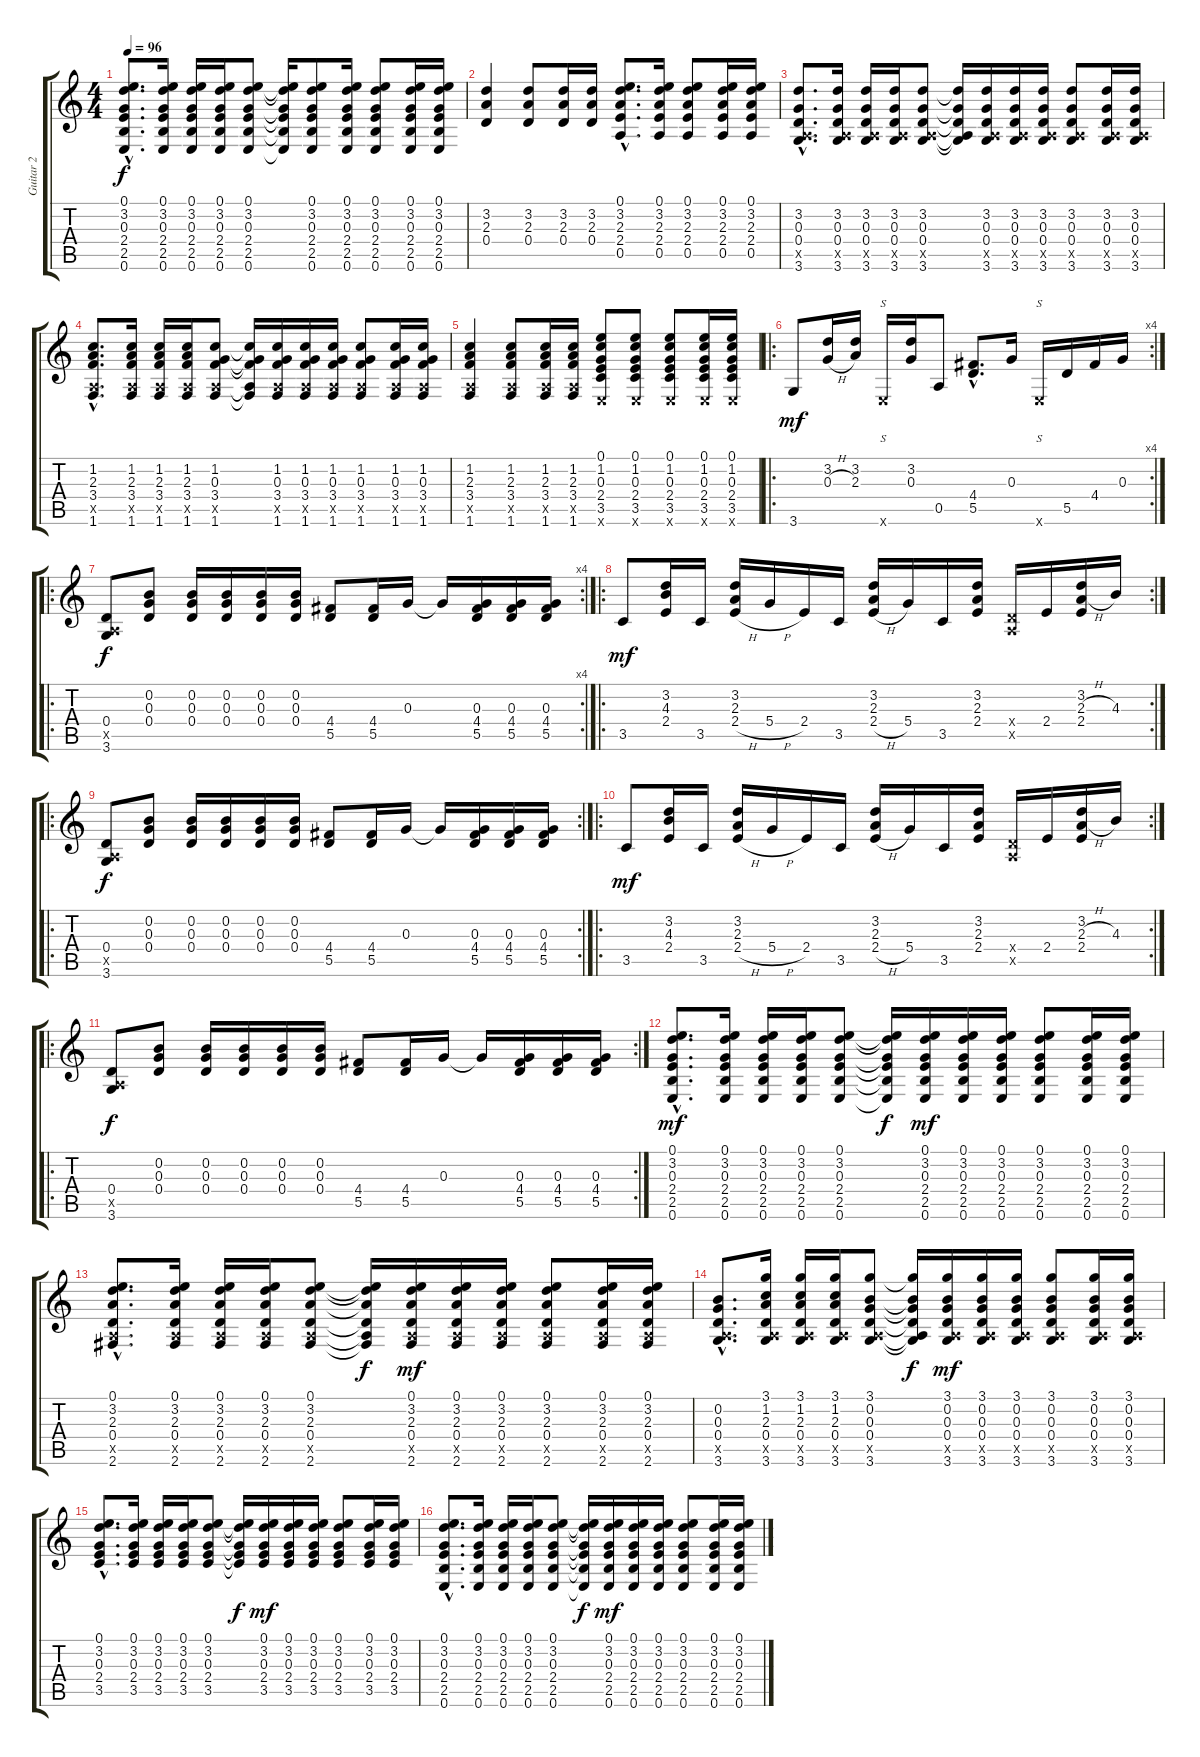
\track ("Guitar 2" "Guitar 2") {instrument acousticguitarnylon}
\staff {score tabs}
\tuning (E4 B3 G3 D3 A2 E2) {hide}
\ts (4 4)
\tempo 96
\clef g2
\ks c
(0.1{hac} 3.2{hac} 0.3{hac} 2.4{hac} 2.5{hac} 0.6{hac}).8{d dy f} (0.1 3.2 0.3 2.4 2.5 0.6).16 (0.1 3.2 0.3 2.4 2.5 0.6).16 (0.1 3.2 0.3 2.4 2.5 0.6).16 (0.1 3.2 0.3 2.4 2.5 0.6).8 (0.1{t} 3.2{t} 0.3{t} 2.4{t} 2.5{t} 0.6{t}).16 (0.1 3.2 0.3 2.4 2.5 0.6).8 (0.1 3.2 0.3 2.4 2.5 0.6).16 (0.1 3.2 0.3 2.4 2.5 0.6).8 (0.1 3.2 0.3 2.4 2.5 0.6).16 (0.1 3.2 0.3 2.4 2.5 0.6).16 |
(3.2 2.3 0.4).4 (3.2 2.3 0.4).8 (3.2 2.3 0.4).16 (3.2 2.3 0.4).16 (0.1{hac} 3.2{hac} 2.3{hac} 2.4{hac} 0.5{hac}).8{d} (0.1 3.2 2.3 2.4 0.5).16 (0.1 3.2 2.3 2.4 0.5).8 (0.1 3.2 2.3 2.4 0.5).16 (0.1 3.2 2.3 2.4 0.5).16 |
(3.2{hac} 0.3{hac} 0.4{hac} 0.5{hac x} 3.6{hac}).8{d} (3.2 0.3 0.4 0.5{x} 3.6).16 (3.2 0.3 0.4 0.5{x} 3.6).16 (3.2 0.3 0.4 0.5{x} 3.6).16 (3.2 0.3 0.4 0.5{x} 3.6).8 (3.2{t} 0.3{t} 0.4{t} 0.5{t} 3.6{t}).16 (3.2 0.3 0.4 0.5{x} 3.6).16 (3.2 0.3 0.4 0.5{x} 3.6).16 (3.2 0.3 0.4 0.5{x} 3.6).16 (3.2 0.3 0.4 0.5{x} 3.6).8 (3.2 0.3 0.4 0.5{x} 3.6).16 (3.2 0.3 0.4 0.5{x} 3.6).16 |
(1.2{hac} 2.3{hac} 3.4{hac} 0.5{hac x} 1.6{hac}).8{d} (1.2 2.3 3.4 0.5{x} 1.6).16 (1.2 2.3 3.4 0.5{x} 1.6).16 (1.2 2.3 3.4 0.5{x} 1.6).16 (1.2 0.3 3.4 0.5{x} 1.6).8 (1.2{t} 0.3{t} 3.4{t} 0.5{t} 1.6{t}).16 (1.2 0.3 3.4 0.5{x} 1.6).16 (1.2 0.3 3.4 0.5{x} 1.6).16 (1.2 0.3 3.4 0.5{x} 1.6).16 (1.2 0.3 3.4 0.5{x} 1.6).8 (1.2 0.3 3.4 0.5{x} 1.6).16 (1.2 0.3 3.4 0.5{x} 1.6).16 |
(1.2 2.3 3.4 0.5{x} 1.6).4 (1.2 2.3 3.4 0.5{x} 1.6).8 (1.2 2.3 3.4 0.5{x} 1.6).16 (1.2 2.3 3.4 0.5{x} 1.6).16 (0.1 1.2 0.3 2.4 3.5 0.6{x}).8 (0.1 1.2 0.3 2.4 3.5 0.6{x}).8 (0.1 1.2 0.3 2.4 3.5 0.6{x}).8 (0.1 1.2 0.3 2.4 3.5 0.6{x}).16 (0.1 1.2 0.3 2.4 3.5 0.6{x}).16 |
\ro
\rc 4
3.6.8{dy mf} (3.2 0.3{h}).16 (3.2 2.3).16 0.6{x}.16{s} (3.2 0.3).16 0.5.8 (4.4{hac} 5.5{hac}).8{d} 0.3.16 0.6{x}.16{s} 5.5.16 4.4.16 0.3.16 |
\ro
\rc 4
(0.4 0.5{x} 3.6).8{dy f} (0.2 0.3 0.4).8 (0.2 0.3 0.4).16 (0.2 0.3 0.4).16 (0.2 0.3 0.4).16 (0.2 0.3 0.4).16 (4.4 5.5).8 (4.4 5.5).16 0.3.16 0.3{t}.16 (0.3 4.4 5.5).16 (0.3 4.4 5.5).16 (0.3 4.4 5.5).16 |
\ro
\rc 2
3.5.8{dy mf} (3.2 4.3 2.4).16 3.5.16 (3.2 2.3 2.4{h}).16 5.4{h}.16 2.4.16 3.5.16 (3.2 2.3 2.4{h}).16 5.4.16 3.5.16 (3.2 2.3 2.4).16 (0.4{x} 0.5{x}).16 2.4.16 (3.2 2.3{h} 2.4).16 4.3.16 |
\ro
\rc 2
(0.4 0.5{x} 3.6).8{dy f} (0.2 0.3 0.4).8 (0.2 0.3 0.4).16 (0.2 0.3 0.4).16 (0.2 0.3 0.4).16 (0.2 0.3 0.4).16 (4.4 5.5).8 (4.4 5.5).16 0.3.16 0.3{t}.16 (0.3 4.4 5.5).16 (0.3 4.4 5.5).16 (0.3 4.4 5.5).16 |
\ro
\rc 2
3.5.8{dy mf} (3.2 4.3 2.4).16 3.5.16 (3.2 2.3 2.4{h}).16 5.4{h}.16 2.4.16 3.5.16 (3.2 2.3 2.4{h}).16 5.4.16 3.5.16 (3.2 2.3 2.4).16 (0.4{x} 0.5{x}).16 2.4.16 (3.2 2.3{h} 2.4).16 4.3.16 |
\ro
\rc 2
(0.4 0.5{x} 3.6).8{dy f} (0.2 0.3 0.4).8 (0.2 0.3 0.4).16 (0.2 0.3 0.4).16 (0.2 0.3 0.4).16 (0.2 0.3 0.4).16 (4.4 5.5).8 (4.4 5.5).16 0.3.16 0.3{t}.16 (0.3 4.4 5.5).16 (0.3 4.4 5.5).16 (0.3 4.4 5.5).16 |
(0.1{hac} 3.2{hac} 0.3{hac} 2.4{hac} 2.5{hac} 0.6{hac}).8{d dy mf} (0.1 3.2 0.3 2.4 2.5 0.6).16 (0.1 3.2 0.3 2.4 2.5 0.6).16 (0.1 3.2 0.3 2.4 2.5 0.6).16 (0.1 3.2 0.3 2.4 2.5 0.6).8 (0.1{t} 3.2{t} 0.3{t} 2.4{t} 2.5{t} 0.6{t}).16{dy f} (0.1 3.2 0.3 2.4 2.5 0.6).16{dy mf} (0.1 3.2 0.3 2.4 2.5 0.6).16 (0.1 3.2 0.3 2.4 2.5 0.6).16 (0.1 3.2 0.3 2.4 2.5 0.6).8 (0.1 3.2 0.3 2.4 2.5 0.6).16 (0.1 3.2 0.3 2.4 2.5 0.6).16 |
(0.1{hac} 3.2{hac} 2.3{hac} 0.4{hac} 0.5{hac x} 2.6{hac}).8{d} (0.1 3.2 2.3 0.4 0.5{x} 2.6).16 (0.1 3.2 2.3 0.4 0.5{x} 2.6).16 (0.1 3.2 2.3 0.4 0.5{x} 2.6).16 (0.1 3.2 2.3 0.4 0.5{x} 2.6).8 (0.1{t} 3.2{t} 2.3{t} 0.4{t} 0.5{t} 2.6{t}).16{dy f} (0.1 3.2 2.3 0.4 0.5{x} 2.6).16{dy mf} (0.1 3.2 2.3 0.4 0.5{x} 2.6).16 (0.1 3.2 2.3 0.4 0.5{x} 2.6).16 (0.1 3.2 2.3 0.4 0.5{x} 2.6).8 (0.1 3.2 2.3 0.4 0.5{x} 2.6).16 (0.1 3.2 2.3 0.4 0.5{x} 2.6).16 |
(0.2{hac} 0.3{hac} 0.4{hac} 0.5{hac x} 3.6{hac}).8{d} (3.1 1.2 2.3 0.4 0.5{x} 3.6).16 (3.1 1.2 2.3 0.4 0.5{x} 3.6).16 (3.1 1.2 2.3 0.4 0.5{x} 3.6).16 (3.1 0.2 0.3 0.4 0.5{x} 3.6).8 (3.1{t} 0.2{t} 0.3{t} 0.4{t} 0.5{t} 3.6{t}).16{dy f} (3.1 0.2 0.3 0.4 0.5{x} 3.6).16{dy mf} (3.1 0.2 0.3 0.4 0.5{x} 3.6).16 (3.1 0.2 0.3 0.4 0.5{x} 3.6).16 (3.1 0.2 0.3 0.4 0.5{x} 3.6).8 (3.1 0.2 0.3 0.4 0.5{x} 3.6).16 (3.1 0.2 0.3 0.4 0.5{x} 3.6).16 |
(0.1{hac} 3.2{hac} 0.3{hac} 2.4{hac} 3.5{hac}).8{d} (0.1 3.2 0.3 2.4 3.5).16 (0.1 3.2 0.3 2.4 3.5).16 (0.1 3.2 0.3 2.4 3.5).16 (0.1 3.2 0.3 2.4 3.5).8 (0.1{t} 3.2{t} 0.3{t} 2.4{t} 3.5{t}).16{dy f} (0.1 3.2 0.3 2.4 3.5).16{dy mf} (0.1 3.2 0.3 2.4 3.5).16 (0.1 3.2 0.3 2.4 3.5).16 (0.1 3.2 0.3 2.4 3.5).8 (0.1 3.2 0.3 2.4 3.5).16 (0.1 3.2 0.3 2.4 3.5).16 |
(0.1{hac} 3.2{hac} 0.3{hac} 2.4{hac} 2.5{hac} 0.6{hac}).8{d} (0.1 3.2 0.3 2.4 2.5 0.6).16 (0.1 3.2 0.3 2.4 2.5 0.6).16 (0.1 3.2 0.3 2.4 2.5 0.6).16 (0.1 3.2 0.3 2.4 2.5 0.6).8 (0.1{t} 3.2{t} 0.3{t} 2.4{t} 2.5{t} 0.6{t}).16{dy f} (0.1 3.2 0.3 2.4 2.5 0.6).16{dy mf} (0.1 3.2 0.3 2.4 2.5 0.6).16 (0.1 3.2 0.3 2.4 2.5 0.6).16 (0.1 3.2 0.3 2.4 2.5 0.6).8 (0.1 3.2 0.3 2.4 2.5 0.6).16 (0.1 3.2 0.3 2.4 2.5 0.6).16
